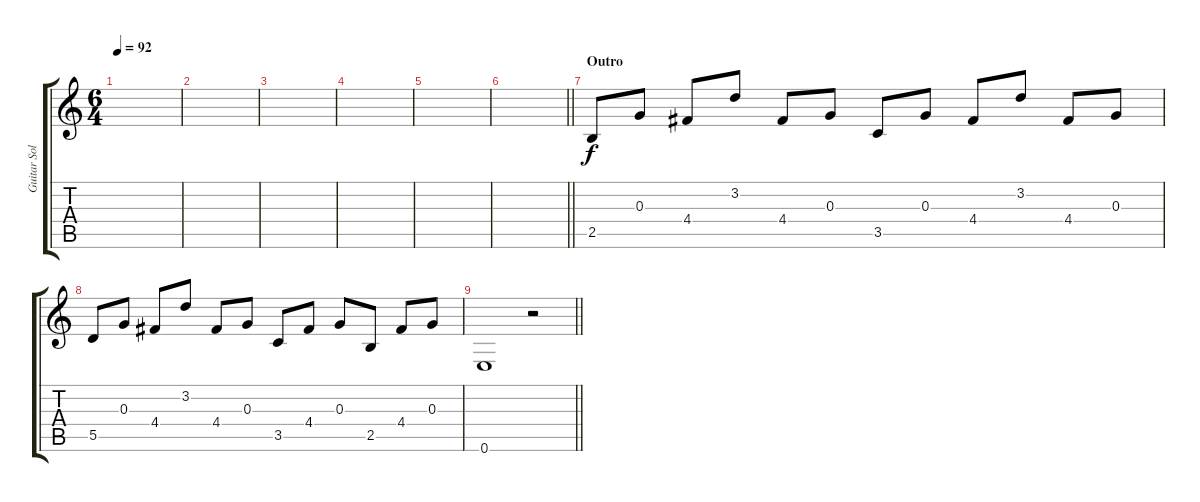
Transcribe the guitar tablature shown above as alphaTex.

\track ("Guitar Solo" "Guitar Sol") {instrument acousticguitarsteel}
\staff {score tabs}
\tuning (E4 B3 G3 D3 A2 E2) {hide}
\ts (6 4)
\tempo 92
\clef g2
\ks c
|
|
|
|
|
\barLineRight lightlight
|
\section ("" "Outro")
2.5.8 0.3.8 4.4.8 3.2.8 4.4.8 0.3.8 3.5.8 0.3.8 4.4.8 3.2.8 4.4.8 0.3.8 |
5.5.8 0.3.8 4.4.8 3.2.8 4.4.8 0.3.8 3.5.8 4.4.8 0.3.8 2.5.8 4.4.8 0.3.8 |
\barLineRight lightlight
0.6.1 r.2
